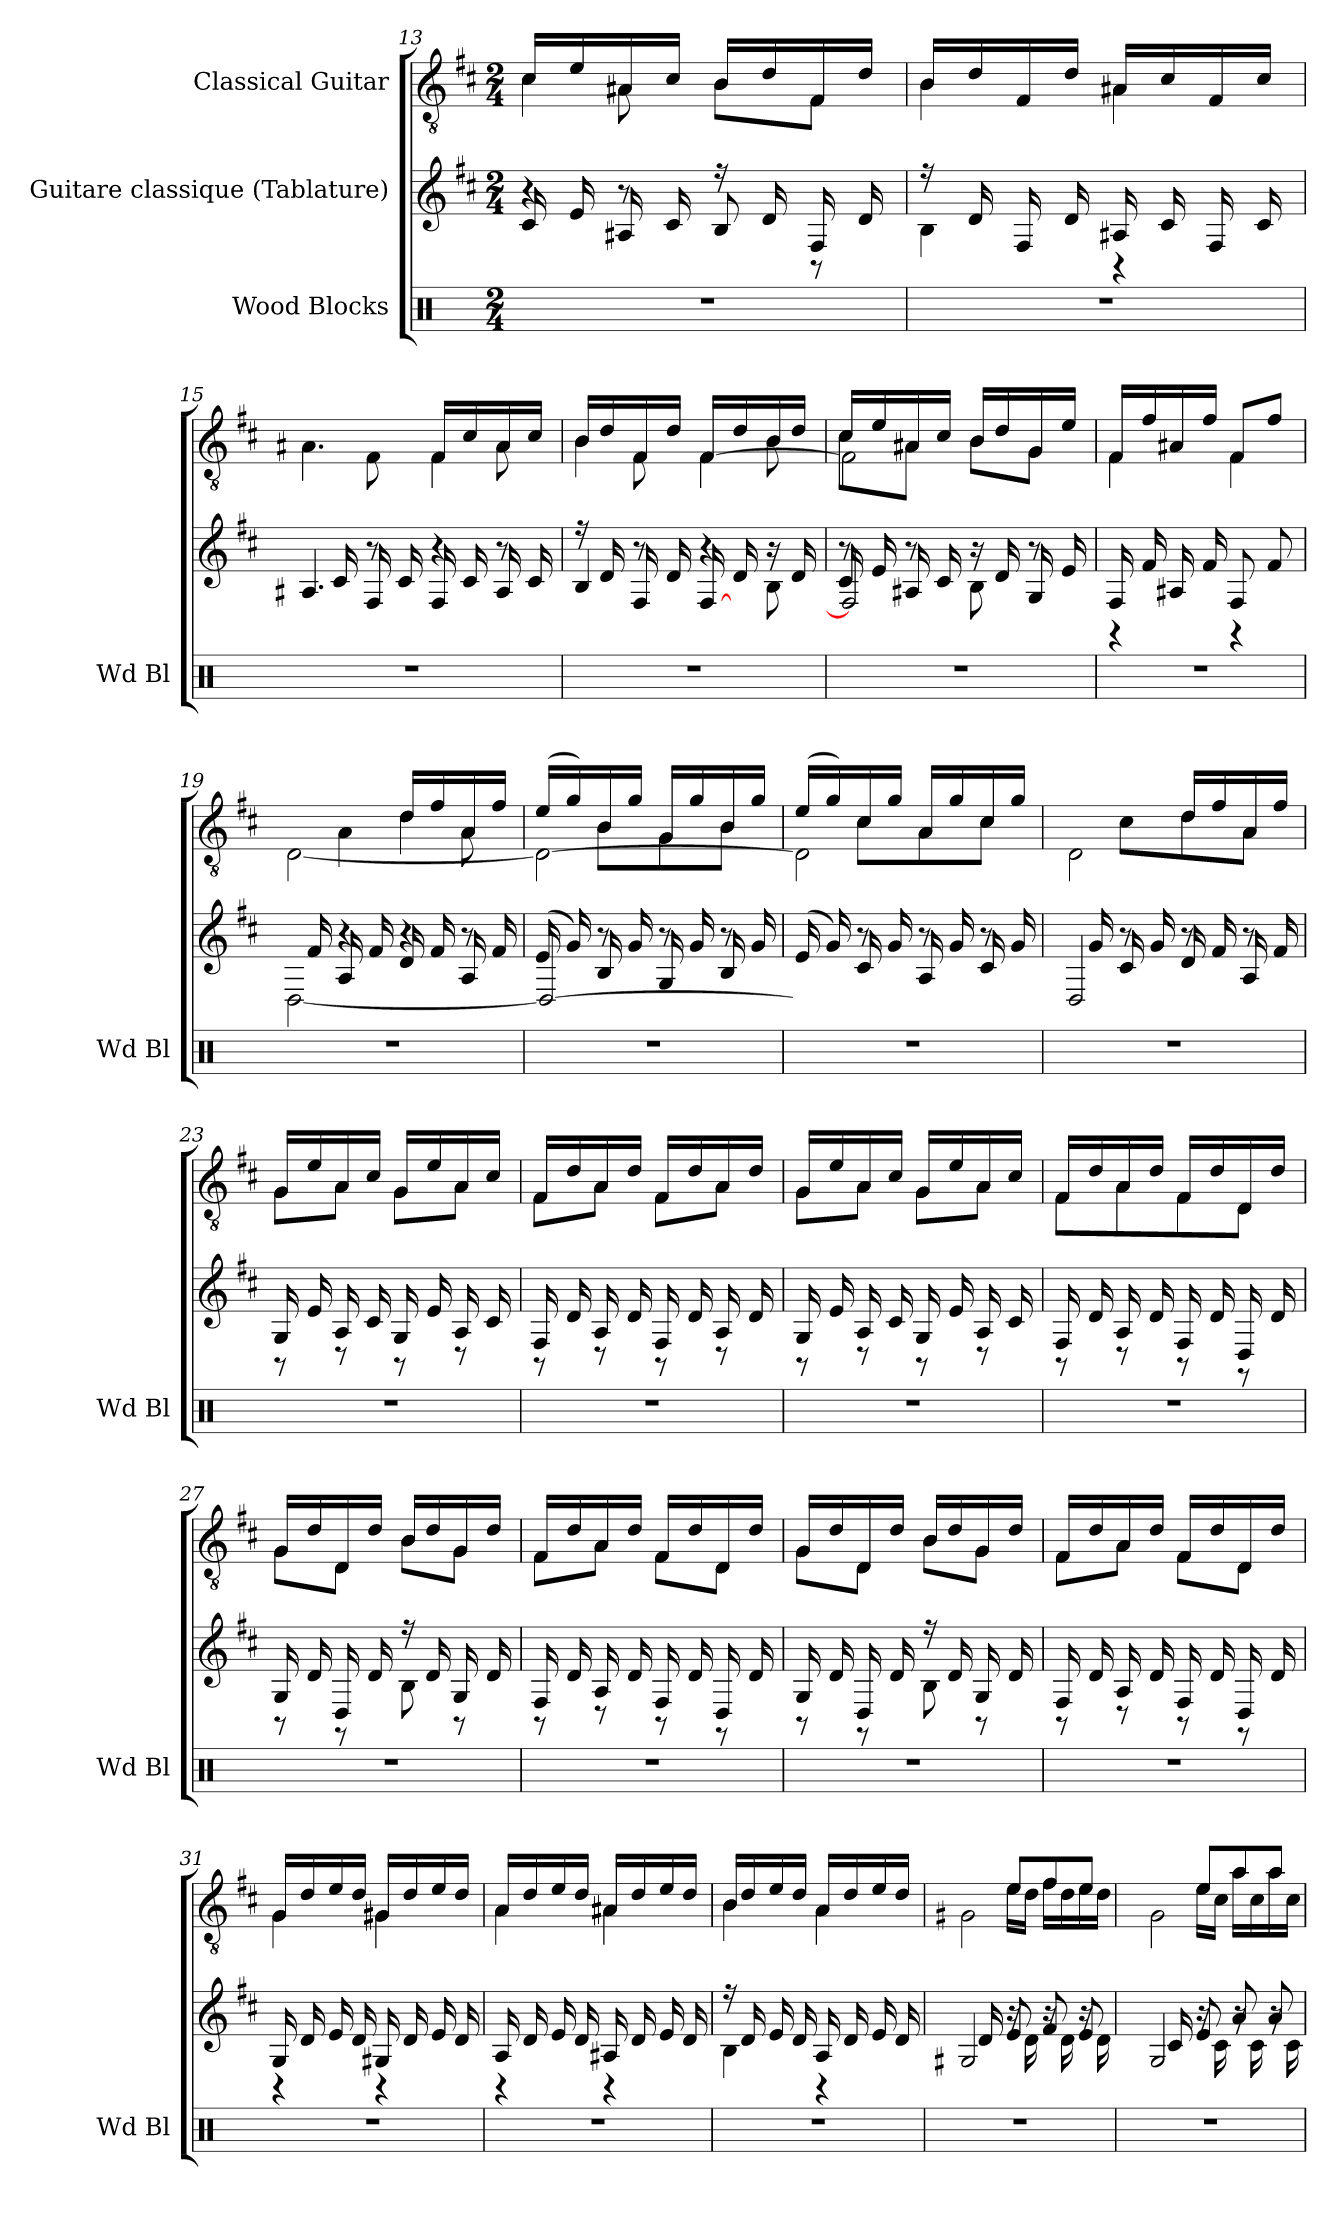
**kern	**kern	**kern
*part3	*part2	*part1
*staff3	*staff2	*staff1
*I"Wood Blocks	*I"Guitare classique (Tablature)	*I"Classical Guitar
*I'Wd Bl	*	*
*clefX	*	*clefGv2
*k[]	*k[f#c#]	*k[f#c#]
*M2/4	*M2/4	*M2/4
=13	=13	=13
*	*^	*^
*	*	*^	*	*^
2r	16c#	8ryy	4r	16c#/LL	8ryy	4c#\
.	16e	.	.	16e/	.	.
.	16A#X	8r	.	16A#X/	8A#\	.
.	16c#	.	.	16c#/JJ	.	.
.	16r	4ryy	8B	16B/LL	4ryy	8B\L
.	16d	.	.	16d/	.	.
.	16F#	.	8r	16F#/	.	8F#\J
.	16d	.	.	16d/JJ	.	.
*	*	*v	*v	*	*	*
*	*	*	*	*v	*v
=14	=14	=14	=14	=14
2r	16r	4B	16B/LL	4B\
.	16d	.	16d/	.
.	16F#	.	16F#/	.
.	16d	.	16d/JJ	.
.	16A#X	4r	16A#X/LL	4A#\
.	16c#	.	16c#/	.
.	16F#	.	16F#/	.
.	16c#	.	16c#/JJ	.
=15	=15	=15	=15	=15
*	*	*^	*	*^
2r	16A#Xyy	8ryy	4.A#	16A#X/LLyy	8ryy	4.A#\
.	16c#	.	.	16c#/	.	.
.	16F#	8r	.	16F#/	8F#\	.
.	16c#	.	.	16c#/JJ	.	.
.	16F#	4r	.	16F#/LL	4F#\	.
.	16c#	.	.	16c#/	.	.
.	16A#	.	8r	16A#/	.	8A#\
.	16c#	.	.	16c#/JJ	.	.
=16	=16	=16	=16	=16	=16	=16
2r	16r	8ryy	4B	16B/LL	8ryy	4B\
.	16d	.	.	16d/	.	.
.	16F#	8r	.	16F#/	8F#\	.
.	16d	.	.	16d/JJ	.	.
.	[16F#	8ryy	4r	16F#/LL	8ryy	[4F#\
.	16d	.	.	16d/	.	.
.	16r	8B	.	16B/	8B\	.
.	16d	.	.	16d/JJ	.	.
!!LO:LB:g=z	!!	!!
=17	=17	=17	=17	=17	=17	=17
2r	16c#	8r	2F#]	16c#/LL	8c#\L	2F#\]
.	16e	.	.	16e/	.	.
.	16A#X	8r	.	16A#X/	8A#\J	.
.	16c#	.	.	16c#/JJ	.	.
.	16r	8B	.	16B/LL	8B\L	.
.	16d	.	.	16d/	.	.
.	16G	8r	.	16G/	8G\J	.
.	16e	.	.	16e/JJ	.	.
*	*	*v	*v	*	*	*
*	*	*	*	*v	*v
=18	=18	=18	=18	=18
2r	16F#	4r	16F#/LL	4F#\
.	16f#	.	16f#/	.
.	16A#X	.	16A#X/	.
.	16f#	.	16f#/JJ	.
.	8F#	4r	8F#/L	4F#\
.	8f#	.	8f#/J	.
=19	=19	=19	=19	=19
*	*^	*^	*^	*^
2r	16Dyy	8ryy	4ryy	[2D	16D/LLyy	8ryy	4ryy	[2D\
.	16f#	.	.	.	16f#/	.	.	.
.	16A	4r	.	.	16A/	4A\	.	.
.	16f#	.	.	.	16f#/JJ	.	.	.
.	16d	.	4r	.	16d/LL	.	4d\	.
.	16f#	.	.	.	16f#/	.	.	.
.	16A	8r	.	.	16A/	8A\	.	.
.	16f#	.	.	.	16f#/JJ	.	.	.
*	*	*	*v	*v	*	*	*	*
*	*	*	*	*	*	*v	*v
=20	=20	=20	=20	=20	=20	=20
2r	(>16e	8ryy	2D_	(<16e/LL	8ryy	2D\_
.	16g)	.	.	16g/)	.	.
.	16B	8r	.	16B/	8B\L	.
.	16g	.	.	16g/JJ	.	.
.	16G	8r	.	16G/LL	8G\	.
.	16g	.	.	16g/	.	.
.	16B	8r	.	16B/	8B\J	.
.	16g	.	.	16g/JJ	.	.
=21	=21	=21	=21	=21	=21	=21
2r	(>16e	8ryy	2Dyy]	(<16e/LL	8ryy	2D\]
.	16g)	.	.	16g/)	.	.
.	16c#<	8r	.	16c#</	8c#\L	.
.	16g	.	.	16g/JJ	.	.
.	16A	8r	.	16A/LL	8A\	.
.	16g	.	.	16g/	.	.
.	16c#	8r	.	16c#/	8c#\J	.
.	16g	.	.	16g/JJ	.	.
!!LO:LB:g=z	!!	!!
=22	=22	=22	=22	=22	=22	=22
2r	16Dyy	8ryy	2D	16D/LLyy	8ryy	2D\
.	16g	.	.	16g/	.	.
.	16c#<	8r	.	16c#</	8c#\L	.
.	16g	.	.	16g/JJ	.	.
.	16d<	8r	.	16d</LL	8d\	.
.	16f#	.	.	16f#/	.	.
.	16A<	8r	.	16A</	8A\J	.
.	16f#	.	.	16f#/JJ	.	.
*	*	*v	*v	*	*	*
*	*	*	*	*v	*v
=23	=23	=23	=23	=23
2r	16G<	8r	16G</LL	8G\L
.	16e	.	16e/	.
.	16A<	8r	16A</	8A\J
.	16c#	.	16c#/JJ	.
.	16G	8r	16G/LL	8G\L
.	16e	.	16e/	.
.	16A	8r	16A/	8A\J
.	16c#	.	16c#/JJ	.
=24	=24	=24	=24	=24
2r	16F#<	8r	16F#</LL	8F#\L
.	16d	.	16d/	.
.	16A<	8r	16A</	8A\J
.	16d	.	16d/JJ	.
.	16F#	8r	16F#/LL	8F#\L
.	16d	.	16d/	.
.	16A	8r	16A/	8A\J
.	16d	.	16d/JJ	.
=25	=25	=25	=25	=25
2r	16G	8r	16G/LL	8G\L
.	16e	.	16e/	.
.	16A	8r	16A/	8A\J
.	16c#	.	16c#/JJ	.
.	16G	8r	16G/LL	8G\L
.	16e	.	16e/	.
.	16A	8r	16A/	8A\J
.	16c#	.	16c#/JJ	.
=26	=26	=26	=26	=26
2r	16F#	8r	16F#/LL	8F#\L
.	16d	.	16d/	.
.	16A	8r	16A/	8A\
.	16d	.	16d/JJ	.
.	16F#	8r	16F#/LL	8F#\
.	16d	.	16d/	.
.	16D	8r	16D/	8D\J
.	16d	.	16d/JJ	.
!!LO:PB:g=z	!!
=27	=27	=27	=27	=27
2r	16G<	8r	16G</LL	8G\L
.	16d	.	16d/	.
.	16D	8r	16D/	8D\J
.	16d	.	16d/JJ	.
.	16r	8B	16B</LL	8B\L
.	16d	.	16d/	.
.	16G<	8r	16G</	8G\J
.	16d	.	16d/JJ	.
=28	=28	=28	=28	=28
2r	16F#<	8r	16F#</LL	8F#\L
.	16d	.	16d/	.
.	16A<	8r	16A</	8A\J
.	16d	.	16d/JJ	.
.	16F#	8r	16F#/LL	8F#\L
.	16d	.	16d/	.
.	16D	8r	16D/	8D\J
.	16d	.	16d/JJ	.
=29	=29	=29	=29	=29
2r	16G	8r	16G/LL	8G\L
.	16d	.	16d/	.
.	16D	8r	16D/	8D\J
.	16d	.	16d/JJ	.
.	16r	8B	16B/LL	8B\L
.	16d	.	16d/	.
.	16G	8r	16G/	8G\J
.	16d	.	16d/JJ	.
=30	=30	=30	=30	=30
2r	16F#	8r	16F#/LL	8F#\L
.	16d	.	16d/	.
.	16A	8r	16A/	8A\J
.	16d	.	16d/JJ	.
.	16F#	8r	16F#/LL	8F#\L
.	16d	.	16d/	.
.	16D	8r	16D/	8D\J
.	16d	.	16d/JJ	.
=31	=31	=31	=31	=31
2r	16G	4r	16G/LL	4G\
.	16d	.	16d/	.
.	16e	.	16e/	.
.	16d	.	16d/JJ	.
.	16G#X	4r	16G#X/LL	4G#\
.	16d	.	16d/	.
.	16e	.	16e/	.
.	16d	.	16d/JJ	.
!!LO:LB:g=z	!!
=32	=32	=32	=32	=32
2r	16A	4r	16A/LL	4A\
.	16d	.	16d/	.
.	16e	.	16e/	.
.	16d	.	16d/JJ	.
.	16A#X	4r	16A#X/LL	4A#\
.	16d	.	16d/	.
.	16e	.	16e/	.
.	16d	.	16d/JJ	.
=33	=33	=33	=33	=33
2r	16r	4B	16B/LL	4B\
.	16d	.	16d/	.
.	16e	.	16e/	.
.	16d	.	16d/JJ	.
.	16A	4r	16A/LL	4A\
.	16d	.	16d/	.
.	16e	.	16e/	.
.	16d	.	16d/JJ	.
=34	=34	=34	=34	=34
*	*	*^	*	*^
2r	16G#Xyy	8ryy	2G#	16G#X/LLyy	8ryy	2G#\
.	16d	.	.	16d/JJ	.	.
.	8e	16r	.	8e/L	16e\LL	.
.	.	16d	.	.	16d\JJ	.
.	8f#	16r	.	8f#/	16f#\LL	.
.	.	16d	.	.	16d\	.
.	8e	16r	.	8e/J	16e\	.
.	.	16d	.	.	16d\JJ	.
=35	=35	=35	=35	=35	=35	=35
2r	16Gnyy	8ryy	2G	16Gn/LLyy	8ryy	2G\
.	16c#	.	.	16c#/JJ	.	.
.	8e	16r	.	8e/L	16e\LL	.
.	.	16c#	.	.	16c#\JJ	.
.	8a	16r	.	8a/	16a\LL	.
.	.	16c#	.	.	16c#\	.
.	8a	16r	.	8a/J	16a\	.
.	.	16c#	.	.	16c#\JJ	.
*	*v	*v	*v	*	*	*
*	*	*v	*v	*v
=	=	=
*-	*-	*-
